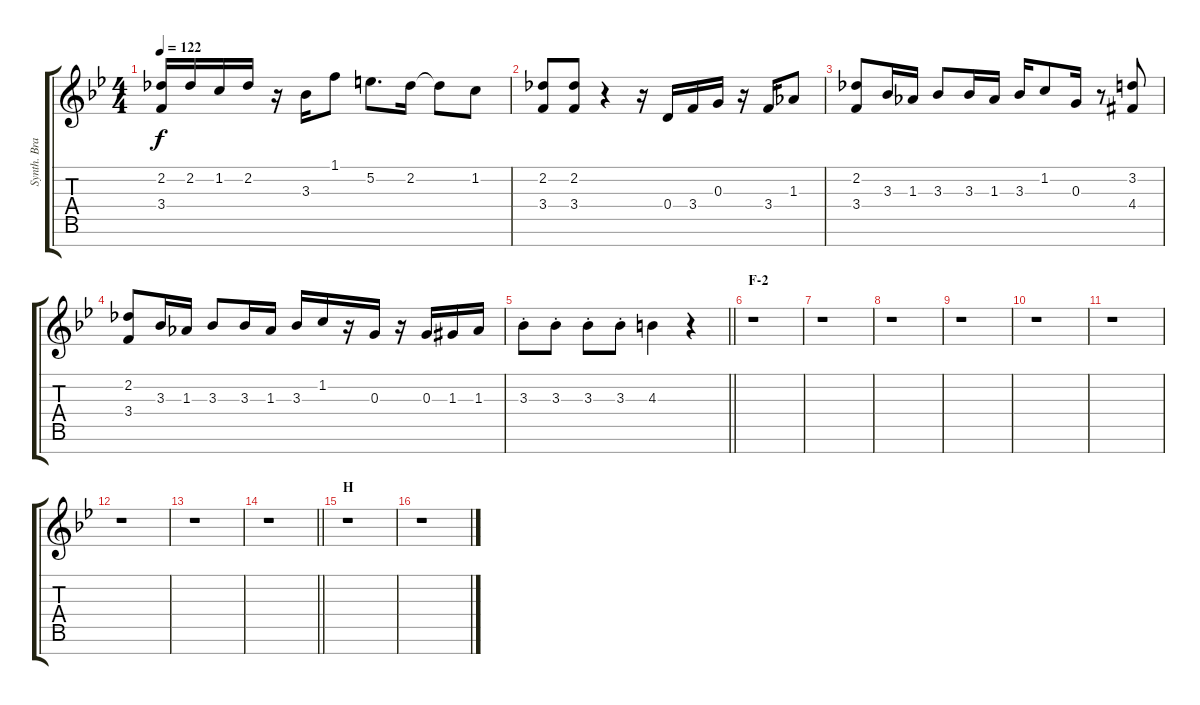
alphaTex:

\track ("Synth. Brass" "Synth. Bra") {instrument synthbrass1}
\staff {score tabs}
\tuning (E5 B4 G4 D4 A3 E3 B2) {hide}
\ts (4 4)
\tempo 122
\clef g2
\ks bb
(2.2 3.4).16{dy f} 2.2.16 1.2.16 2.2.16 r.16 3.3.16 1.1.8 5.2.8{d} 2.2.16 2.2{t}.8 1.2.8 |
(2.2 3.4).8 (2.2 3.4).8 r.4 r.16 0.4.16 3.4.16 0.3.16 r.16 3.4.16 1.3.8 |
(2.2 3.4).8 3.3.16 1.3.16 3.3.8 3.3.16 1.3.16 3.3.16 1.2.8 0.3.16 r.8 (3.2 4.4{acc #}).8 |
(2.2 3.4).8 3.3.16 1.3.16 3.3.8 3.3.16 1.3.16 3.3.16 1.2.16 r.16 0.3.16 r.16 0.3.16 1.3{acc #}.16 1.3.16 |
\barLineRight lightlight
3.3{st}.8 3.3{st}.8 3.3{st}.8 3.3{st}.8 4.3.4 r.4 |
\section ("" "F-2")
r.1 |
r.1 |
r.1 |
r.1 |
r.1 |
r.1 |
r.1 |
r.1 |
\barLineRight lightlight
r.1 |
\section ("" "H")
r.1 |
r.1
